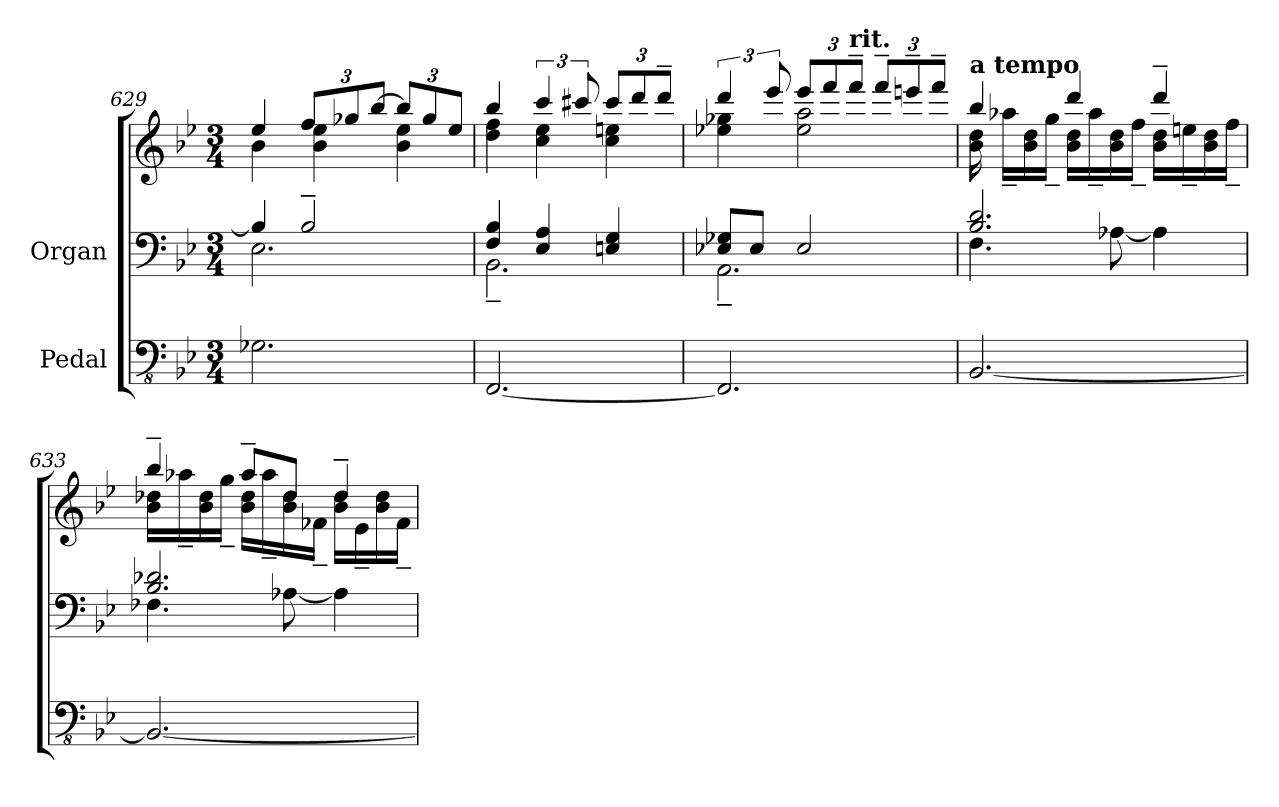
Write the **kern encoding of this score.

**kern	**kern	**kern
*part2	*part1	*part1
*staff3	*staff2	*staff1
*I"Pedal	*I"Organ	*
!!LO:LB:g=z
*clefFv4	*clefF4	*clefG2
*k[b-e-]	*k[b-e-]	*k[b-e-]
*M3/4	*M3/4	*M3/4
=629	=629	=629
*	*^	*^
2.GG-X\	4B-/]	2.E-\	4ee-/	4b-\
*	*	*	*Xbrackettup	*
.	2B-~/	.	12ff/L	4b-\ 4ee-\
.	.	.	12gg-X/	.
.	.	.	[12bb-/J	.
.	.	.	12bb-/L]	4b-\ 4ee-\
.	.	.	12gg-/	.
.	.	.	12ee-/J	.
=630	=630	=630	=630	=630
[2.FFF/	4F/ 4B-/	2.BB-~\	4bb-/	4dd\ 4ff\
*	*	*	*brackettup	*
.	4E-/ 4A/	.	6ccc/	4cc\ 4ee-\
.	.	.	12ccc#X/	.
*	*	*	*Xbrackettup	*
.	4En/ 4G/	.	12ccc#/L	4cc\ 4een\
.	.	.	12ddd/	.
.	.	.	12ddd~/J	.
=631	=631	=631	=631	=631
*	*	*	*brackettup	*
2.FFF/]	8E-X/ 8G-X/L	2.AA~\	6ddd/	4ee-X\ 4gg-X\
.	8E-/J	.	.	.
.	.	.	12eee-/	.
*	*	*	*Xbrackettup	*
.	2E-/	.	12eee-/L	2ee-\ 2aa\
.	.	.	12fff/	.
*	*	*	*MM55	*
!	!	!	!LO:TX:a:B:t=rit.	!
.	.	.	12fff~/J	.
*	*	*	*MM50	*
.	.	.	12fff~/L	.
*	*	*	*MM45	*
.	.	.	12eeen~/	.
*	*	*	*MM40	*
.	.	.	12fff~/J	.
=632	=632	=632	=632	=632
*	*	*	*MM60	*
!	!	!	!LO:TX:a:B:t=a tempo	!
[2.BBB-/	2.B-/ 2.d/	4.F\	4bb-/	16b-\ 16dd\
.	.	.	.	16aa-X~\LL
.	.	.	.	16b-\ 16dd\
.	.	.	.	16gg~\JJ
.	.	.	4ddd/	16b-\ 16dd\LL
.	.	.	.	16aa-~\
.	.	[8A-X\	.	16b-\ 16dd\
.	.	.	.	16ff~\JJ
.	.	4A-\]	4ddd~/	16b-\ 16dd\LL
.	.	.	.	16een~\
.	.	.	.	16b-\ 16dd\
.	.	.	.	16ff~\JJ
!!LO:PB:g=z	!!
=633	=633	=633	=633	=633
2.BBB-/_	2.B-/ 2.d-X/	4.F-X\	4bb-~/	16b-\ 16dd-X\LL
.	.	.	.	16aa-X~\
.	.	.	.	16b-\ 16dd-\
.	.	.	.	16gg~\JJ
.	.	.	8aa-~/L	16b-\ 16dd-\LL
.	.	.	.	16aa-~\
.	.	[8A-X\	8dd-/J	16b-\ 16dd-\
.	.	.	.	16f-X~\JJ
.	.	4A-\]	4dd-~/	16b-\ 16dd-\LL
.	.	.	.	16e-~\
.	.	.	.	16b-\ 16dd-\
.	.	.	.	16f-~\JJ
*	*v	*v	*	*
*	*	*v	*v
=	=	=
*-	*-	*-
